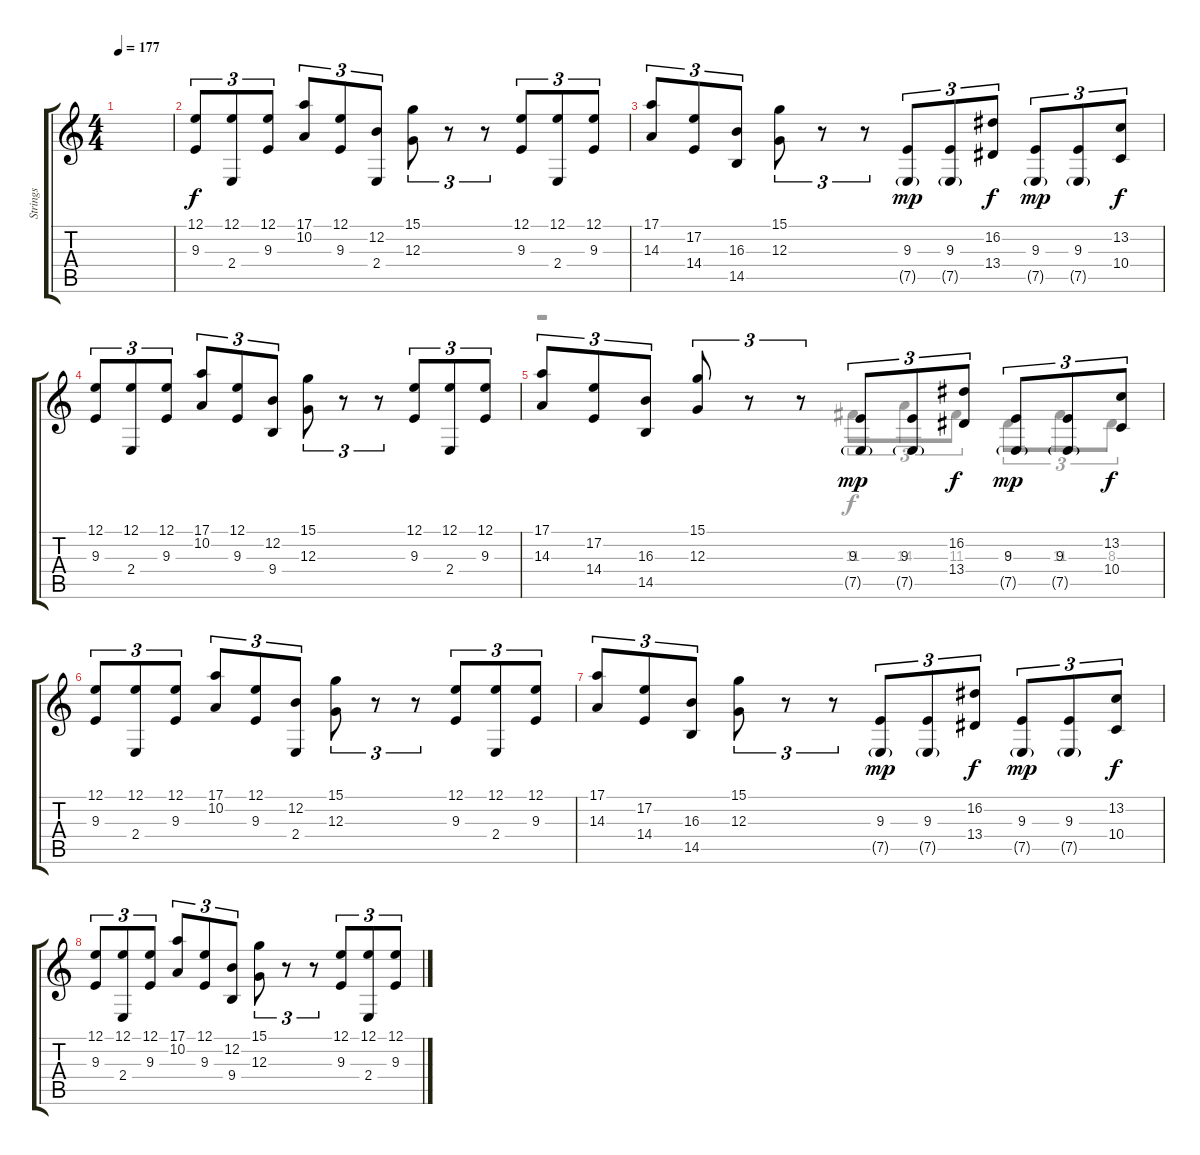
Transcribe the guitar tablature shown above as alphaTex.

\track ("Strings" "Strings") {instrument stringensemble1}
\staff {score tabs}
\tuning (E4 B3 G3 D3 A2 E2) {hide}
\voice
\ts (4 4)
\tempo 177
\clef g2
\ks c
|
(12.1 9.3).8{tu (3 2) volume 11} (12.1 2.4).8{tu (3 2)} (12.1 9.3).8{tu (3 2)} (17.1 10.2).8{tu (3 2)} (12.1 9.3).8{tu (3 2)} (12.2 2.4).8{tu (3 2)} (15.1 12.3).8{tu (3 2)} r.8{tu (3 2)} r.8{tu (3 2)} (12.1 9.3).8{tu (3 2)} (12.1 2.4).8{tu (3 2)} (12.1 9.3).8{tu (3 2)} |
(17.1 14.3).8{tu (3 2)} (17.2 14.4).8{tu (3 2)} (16.3 14.5).8{tu (3 2)} (15.1 12.3).8{tu (3 2)} r.8{tu (3 2)} r.8{tu (3 2)} (9.3 7.5{g}).8{tu (3 2) dy mp} (9.3 7.5{g}).8{tu (3 2)} (16.2 13.4).8{tu (3 2) dy f} (9.3 7.5{g}).8{tu (3 2) dy mp} (9.3 7.5{g}).8{tu (3 2)} (13.2 10.4).8{tu (3 2) dy f} |
(12.1 9.3).8{tu (3 2)} (12.1 2.4).8{tu (3 2)} (12.1 9.3).8{tu (3 2)} (17.1 10.2).8{tu (3 2)} (12.1 9.3).8{tu (3 2)} (12.2 9.4).8{tu (3 2)} (15.1 12.3).8{tu (3 2)} r.8{tu (3 2)} r.8{tu (3 2)} (12.1 9.3).8{tu (3 2)} (12.1 2.4).8{tu (3 2)} (12.1 9.3).8{tu (3 2)} |
(17.1 14.3).8{tu (3 2)} (17.2 14.4).8{tu (3 2)} (16.3 14.5).8{tu (3 2)} (15.1 12.3).8{tu (3 2)} r.8{tu (3 2)} r.8{tu (3 2)} (9.3 7.5{g}).8{tu (3 2) dy mp} (9.3 7.5{g}).8{tu (3 2)} (16.2 13.4).8{tu (3 2) dy f} (9.3 7.5{g}).8{tu (3 2) dy mp} (9.3 7.5{g}).8{tu (3 2)} (13.2 10.4).8{tu (3 2) dy f} |
(12.1 9.3).8{tu (3 2)} (12.1 2.4).8{tu (3 2)} (12.1 9.3).8{tu (3 2)} (17.1 10.2).8{tu (3 2)} (12.1 9.3).8{tu (3 2)} (12.2 2.4).8{tu (3 2)} (15.1 12.3).8{tu (3 2)} r.8{tu (3 2)} r.8{tu (3 2)} (12.1 9.3).8{tu (3 2)} (12.1 2.4).8{tu (3 2)} (12.1 9.3).8{tu (3 2)} |
(17.1 14.3).8{tu (3 2)} (17.2 14.4).8{tu (3 2)} (16.3 14.5).8{tu (3 2)} (15.1 12.3).8{tu (3 2)} r.8{tu (3 2)} r.8{tu (3 2)} (9.3 7.5{g}).8{tu (3 2) dy mp} (9.3 7.5{g}).8{tu (3 2)} (16.2 13.4).8{tu (3 2) dy f} (9.3 7.5{g}).8{tu (3 2) dy mp} (9.3 7.5{g}).8{tu (3 2)} (13.2 10.4).8{tu (3 2) dy f} |
(12.1 9.3).8{tu (3 2)} (12.1 2.4).8{tu (3 2)} (12.1 9.3).8{tu (3 2)} (17.1 10.2).8{tu (3 2)} (12.1 9.3).8{tu (3 2)} (12.2 9.4).8{tu (3 2)} (15.1 12.3).8{tu (3 2)} r.8{tu (3 2)} r.8{tu (3 2)} (12.1 9.3).8{tu (3 2)} (12.1 2.4).8{tu (3 2)} (12.1 9.3).8{tu (3 2)}
\voice
\clef g2
\ottava regular
\simile none
\ks c
|
|
|
|
r.2 11.3.8{tu (3 2)} 14.3.8{tu (3 2)} 11.3.8{tu (3 2)} 8.3.8{tu (3 2)} 11.3.8{tu (3 2)} 8.3.8{tu (3 2)} |
|
|
